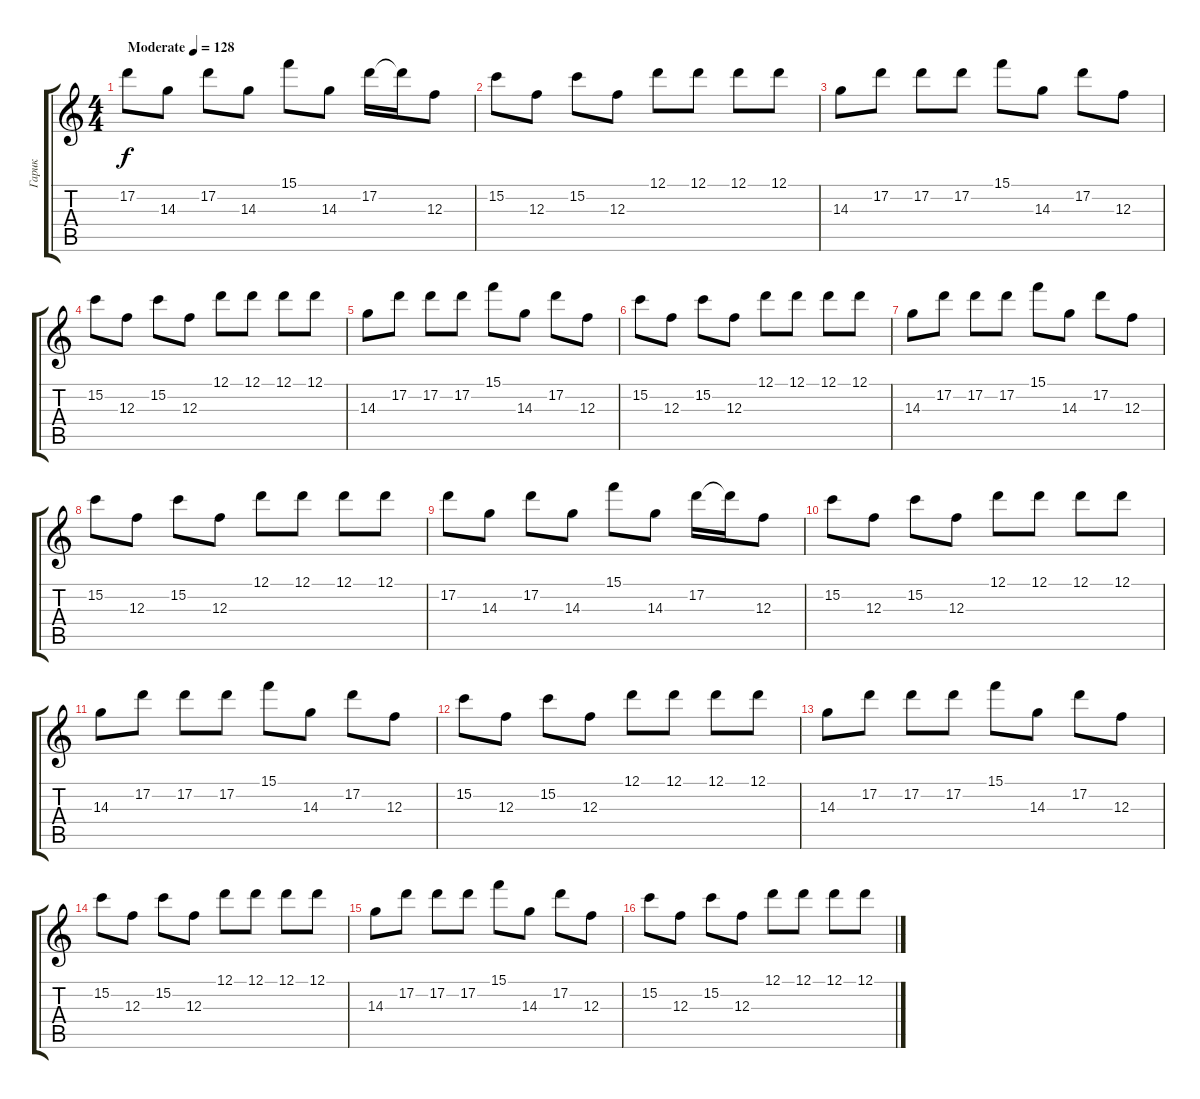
\track ("Гарик" "Гарик") {instrument distortionguitar}
\staff {score tabs}
\tuning (D4 A3 F3 C3 G2 C2) {hide}
\ts (4 4)
\tempo (128 "Moderate")
\clef g2
\ks c
17.2.8{dy f instrument distortionguitar} 14.3.8 17.2.8 14.3.8 15.1.8 14.3.8 17.2.16 17.2{t}.16 12.3.8 |
15.2.8 12.3.8 15.2.8 12.3.8 12.1.8 12.1.8 12.1.8 12.1.8 |
14.3.8 17.2.8 17.2.8 17.2.8 15.1.8 14.3.8 17.2.8 12.3.8 |
15.2.8 12.3.8 15.2.8 12.3.8 12.1.8 12.1.8 12.1.8 12.1.8 |
14.3.8 17.2.8 17.2.8 17.2.8 15.1.8 14.3.8 17.2.8 12.3.8 |
15.2.8 12.3.8 15.2.8 12.3.8 12.1.8 12.1.8 12.1.8 12.1.8 |
14.3.8 17.2.8 17.2.8 17.2.8 15.1.8 14.3.8 17.2.8 12.3.8 |
15.2.8 12.3.8 15.2.8 12.3.8 12.1.8 12.1.8 12.1.8 12.1.8 |
17.2.8 14.3.8 17.2.8 14.3.8 15.1.8 14.3.8 17.2.16 17.2{t}.16 12.3.8 |
15.2.8 12.3.8 15.2.8 12.3.8 12.1.8 12.1.8 12.1.8 12.1.8 |
14.3.8 17.2.8 17.2.8 17.2.8 15.1.8 14.3.8 17.2.8 12.3.8 |
15.2.8 12.3.8 15.2.8 12.3.8 12.1.8 12.1.8 12.1.8 12.1.8 |
14.3.8 17.2.8 17.2.8 17.2.8 15.1.8 14.3.8 17.2.8 12.3.8 |
15.2.8 12.3.8 15.2.8 12.3.8 12.1.8 12.1.8 12.1.8 12.1.8 |
14.3.8 17.2.8 17.2.8 17.2.8 15.1.8 14.3.8 17.2.8 12.3.8 |
15.2.8 12.3.8 15.2.8 12.3.8 12.1.8 12.1.8 12.1.8 12.1.8
